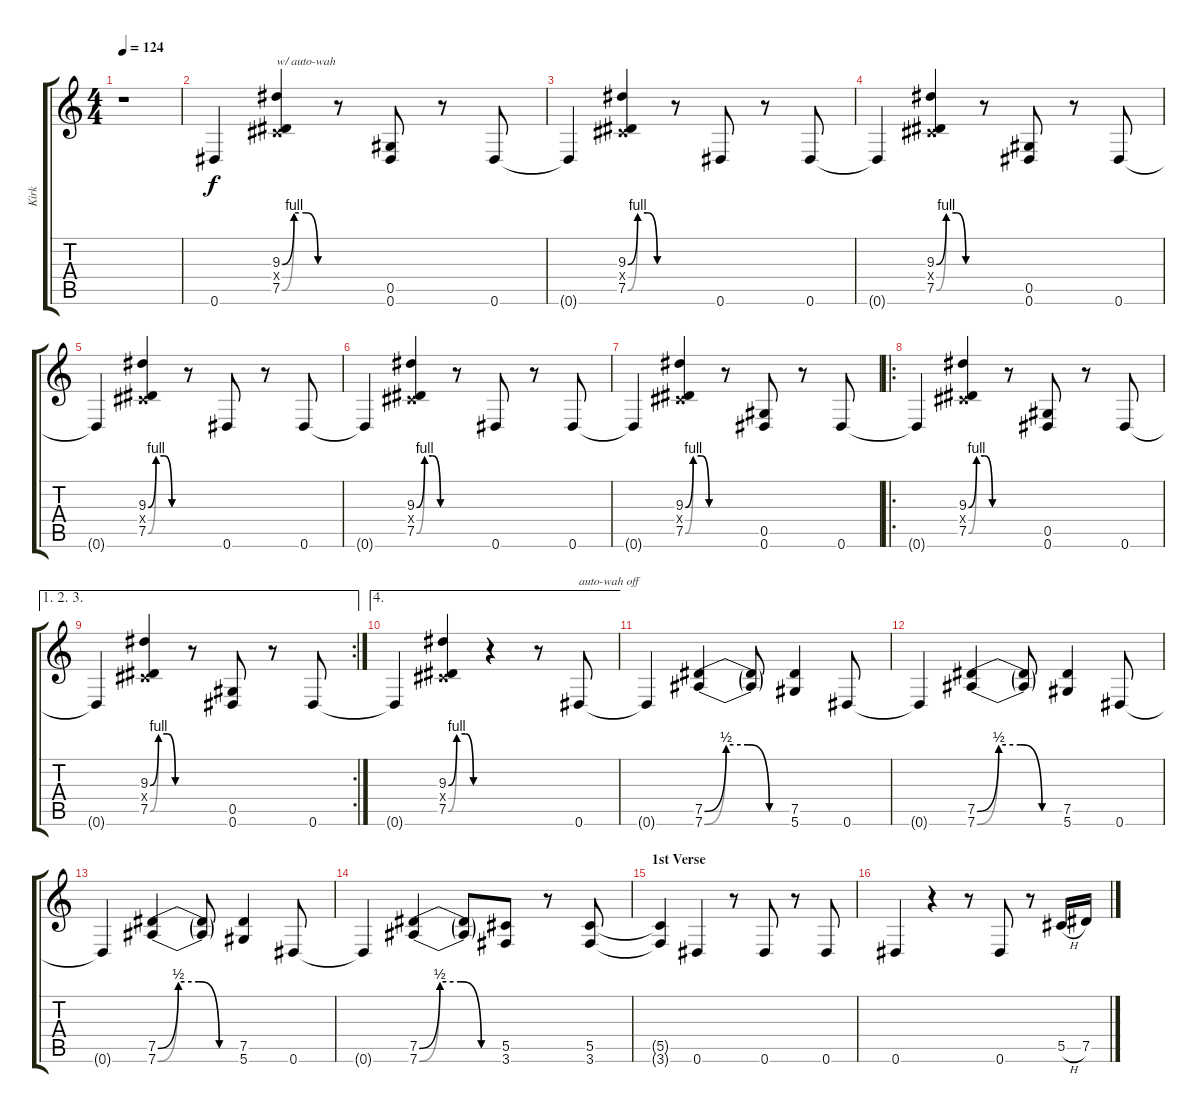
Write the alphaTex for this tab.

\track ("Kirk" "Kirk") {instrument distortionguitar}
\staff {score tabs}
\tuning (Eb4 Bb3 Gb3 Db3 Ab2 Eb2) {hide}
\ts (4 4)
\tempo 124
\clef g2
\ks c
r.1{dy f instrument distortionguitar} |
0.6.4 (9.3{be (custom 0 0 15 4 30 4 45 0 60 0)} 0.4{x} 7.5{be (custom 0 0 15 4 30 4 45 0 60 0)}).4{txt "w/ auto-wah"} r.8 (0.5 0.6).8 r.8 0.6.8 |
0.6{t}.4 (9.3{be (custom 0 0 15 4 30 4 45 0 60 0)} 0.4{x} 7.5{be (custom 0 0 15 4 30 4 45 0 60 0)}).4 r.8 0.6.8 r.8 0.6.8 |
0.6{t}.4 (9.3{be (custom 0 0 15 4 30 4 45 0 60 0)} 0.4{x} 7.5{be (custom 0 0 15 4 30 4 45 0 60 0)}).4 r.8 (0.5 0.6).8 r.8 0.6.8 |
0.6{t}.4 (9.3{be (custom 0 0 15 4 30 4 45 0 60 0)} 0.4{x} 7.5{be (custom 0 0 15 4 30 4 45 0 60 0)}).4 r.8 0.6.8 r.8 0.6.8 |
0.6{t}.4 (9.3{be (custom 0 0 15 4 30 4 45 0 60 0)} 0.4{x} 7.5{be (custom 0 0 15 4 30 4 45 0 60 0)}).4 r.8 0.6.8 r.8 0.6.8 |
0.6{t}.4 (9.3{be (custom 0 0 15 4 30 4 45 0 60 0)} 0.4{x} 7.5{be (custom 0 0 15 4 30 4 45 0 60 0)}).4 r.8 (0.5 0.6).8 r.8 0.6.8 |
\ro
0.6{t}.4 (9.3{be (custom 0 0 15 4 30 4 45 0 60 0)} 0.4{x} 7.5{be (custom 0 0 15 4 30 4 45 0 60 0)}).4 r.8 (0.5 0.6).8 r.8 0.6.8 |
\ae (1 2 3)
\rc 2
0.6{t}.4 (9.3{be (custom 0 0 15 4 30 4 45 0 60 0)} 0.4{x} 7.5{be (custom 0 0 15 4 30 4 45 0 60 0)}).4 r.8 (0.5 0.6).8 r.8 0.6.8 |
\ae 4
0.6{t}.4 (9.3{be (custom 0 0 15 4 30 4 45 0 60 0)} 0.4{x} 7.5{be (custom 0 0 15 4 30 4 45 0 60 0)}).4 r.4 r.8 0.6.8{txt "auto-wah off"} |
0.6{t}.4 (7.5{be (custom 0 0 15 2 30 2 45 0 60 0)} 7.6{be (custom 0 0 15 2 30 2 45 0 60 0)}).4 (7.5{t} 7.6{t}).8 (7.5 5.6).4 0.6.8 |
0.6{t}.4 (7.5{be (custom 0 0 15 2 30 2 45 0 60 0)} 7.6{be (custom 0 0 15 2 30 2 45 0 60 0)}).4 (7.5{t} 7.6{t}).8 (7.5 5.6).4 0.6.8 |
0.6{t}.4 (7.5{be (custom 0 0 15 2 30 2 45 0 60 0)} 7.6{be (custom 0 0 15 2 30 2 45 0 60 0)}).4 (7.5{t} 7.6{t}).8 (7.5 5.6).4 0.6.8 |
0.6{t}.4 (7.5{be (custom 0 0 15 2 30 2 45 0 60 0)} 7.6{be (custom 0 0 15 2 30 2 45 0 60 0)}).4 (7.5{t} 7.6{t}).8 (5.5 3.6).8 r.8 (5.5 3.6).8 |
\section ("" "1st Verse")
(5.5{t} 3.6{t}).4 0.6.4 r.8 0.6.8 r.8 0.6.8 |
0.6.4 r.4 r.8 0.6.8 r.8 5.5{h}.16 7.5.16
